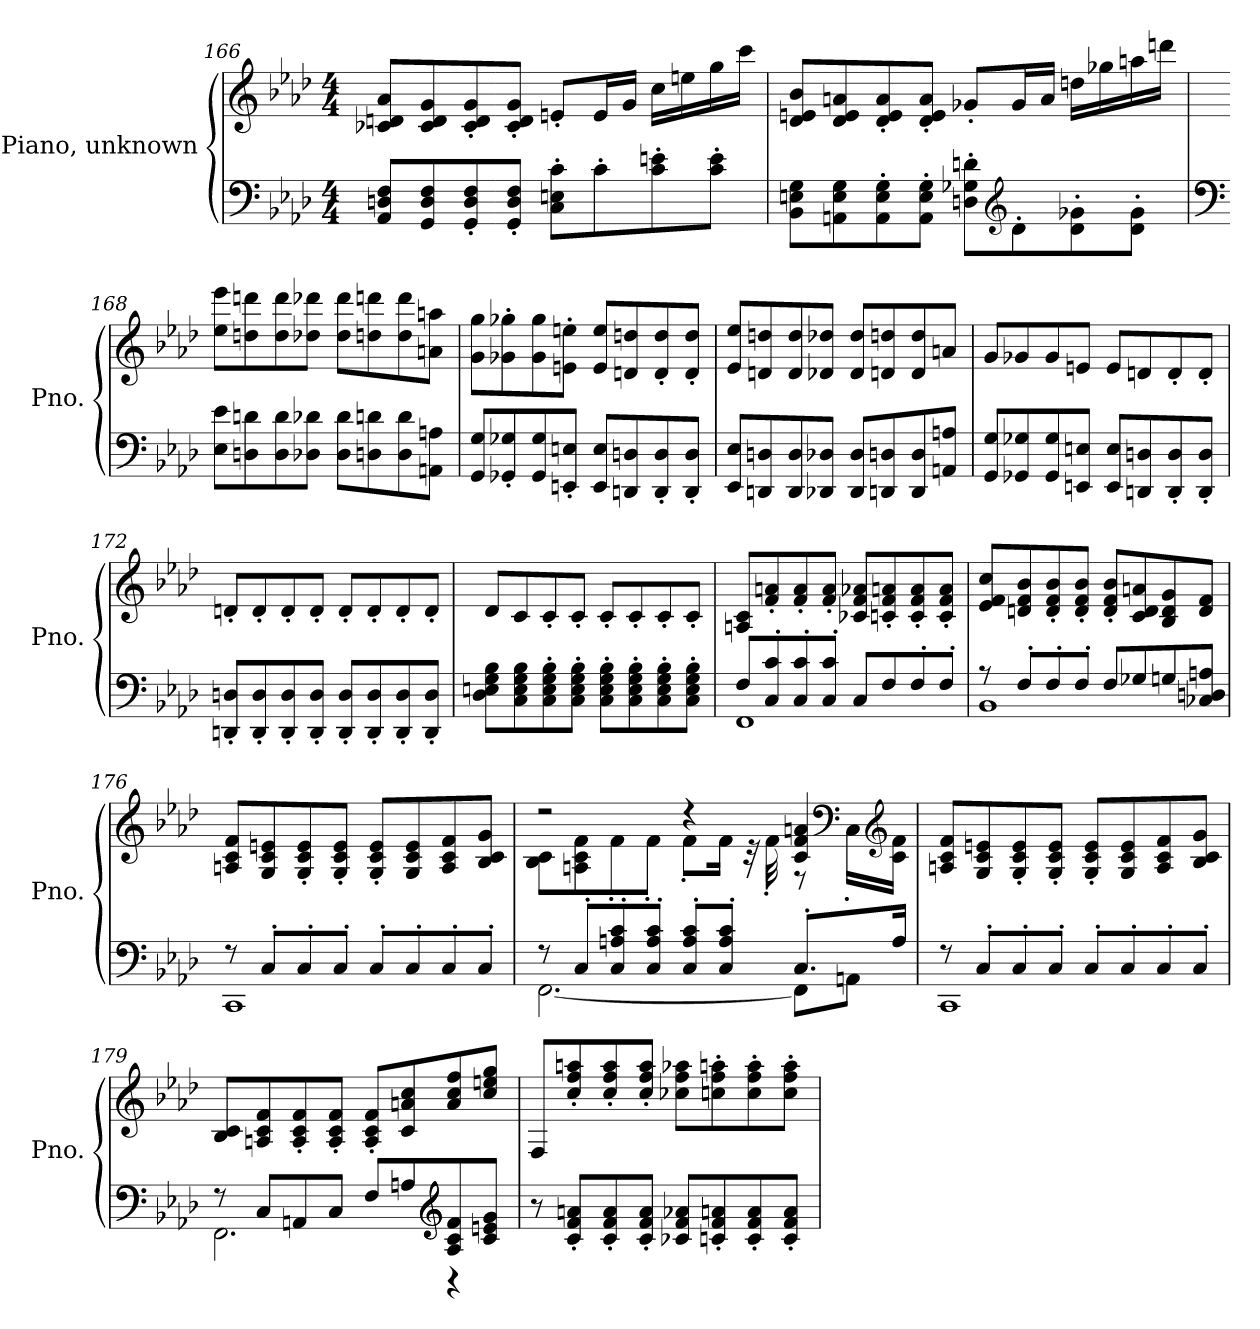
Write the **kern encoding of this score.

**kern	**kern
*part1	*part1
*staff2	*staff1
*I"Piano, unknown	*
*I'Pno.	*
!!LO:LB:g=z
*clefF4	*clefG2
*k[b-e-a-d-]	*k[b-e-a-d-]
*M4/4	*M4/4
=166	=166
8AA-/ 8Dn/ 8F/L	8c-X/ 8dn/ 8a-/L
8GG/ 8D/ 8F/	8c-/ 8d/ 8g/
8GG/' 8D/' 8F/'	8c-/' 8d/' 8g/'
8GG/' 8D/' 8F/'J	8c-/' 8d/' 8g/'J
8C\' 8En\' 8c\'L	8en'/L
8c'\	16e/L
.	16g/JJ
8c\' 8en\'	16cc\LL
.	16een\
8c\' 8e\'J	16gg\
.	16ccc\JJ
=167	=167
8BB-\ 8En\ 8G\L	8d-/ 8en/ 8b-/L
8AAn\ 8E\ 8G\	8d-/ 8e/ 8an/
8AA\' 8E\' 8G\'	8d-/' 8e/' 8a/'
8AA\' 8E\' 8G\'J	8d-/' 8e/' 8a/'J
8Dn\' 8G-X\' 8dn\'L	8g-X'/L
*clefG2	*
8d'\	16g-/L
.	16a/JJ
8d\' 8g-X\'	16ddn\LL
.	16gg-X\
8d\' 8g-\'J	16aan\
.	16dddn\JJ
!!LO:LB:g=z
=168	=168
*clefF4	*
8E-\ 8e-\L	8ee-\ 8eee-\L
8Dn\ 8dn\	8ddn\ 8dddn\
8D\ 8d\	8dd\ 8ddd\
8D-X\ 8d-X\J	8dd-X\ 8ddd-X\J
8D-\ 8d-\L	8dd-\ 8ddd-\L
8Dn\ 8dn\	8ddn\ 8dddn\
8D\ 8d\	8dd\ 8ddd\
8AAn\ 8An\J	8an\ 8aan\J
=169	=169
8GG/ 8G/L	8g\ 8gg\L
8GG-X/' 8G-X/'	8g-X\' 8gg-X\'
8GG-/ 8G-/	8g-\ 8gg-\
8EEn/' 8En/'J	8en\' 8een\'J
8EE/ 8E/L	8e/ 8ee/L
8DDn/ 8Dn/	8dn/ 8ddn/
8DD/' 8D/'	8d/' 8dd/'
8DD/' 8D/'J	8d/' 8dd/'J
=170	=170
8EE-/ 8E-/L	8e-/ 8ee-/L
8DDn/ 8Dn/	8dn/ 8ddn/
8DD/ 8D/	8d/ 8dd/
8DD-X/ 8D-X/J	8d-X/ 8dd-X/J
8DD-/ 8D-/L	8d-/ 8dd-/L
8DDn/ 8Dn/	8dn/ 8ddn/
8DD/ 8D/	8d/ 8dd/
8AAn/ 8An/J	8an/J
!!LO:PB:g=z
=171	=171
8GG/ 8G/L	8g/L
8GG-X/ 8G-X/	8g-X/
8GG-/ 8G-/	8g-/
8EEn/ 8En/J	8en/J
8EE/ 8E/L	8e/L
8DDn/ 8Dn/	8dn/
8DD/' 8D/'	8d'/
8DD/' 8D/'J	8d'/J
=172	=172
8DDn/' 8Dn/'L	8dn'/L
8DD/' 8D/'	8d'/
8DD/' 8D/'	8d'/
8DD/' 8D/'J	8d'/J
8DD/' 8D/'L	8d'/L
8DD/' 8D/'	8d'/
8DD/' 8D/'	8d'/
8DD/' 8D/'J	8d'/J
=173	=173
8D-\ 8En\ 8G\ 8B-\L	8d-/L
8C\ 8E\ 8G\ 8B-\	8c/
8C\' 8E\' 8G\' 8B-\'	8c'/
8C\' 8E\' 8G\' 8B-\'J	8c'/J
8C\' 8E\' 8G\' 8B-\'L	8c'/L
8C\' 8E\' 8G\' 8B-\'	8c'/
8C\' 8E\' 8G\' 8B-\'	8c'/
8C\' 8E\' 8G\' 8B-\'J	8c'/J
!!LO:LB:g=z
=174	=174
*^	*
8F/L	1FF	8An/ 8c/L
8C/' 8c/'	.	8f/' 8an/'
8C/' 8c/'	.	8f/' 8a/'
8C/' 8c/'J	.	8f/' 8a/'J
8C/L	.	8c-X/ 8f/ 8a-X/L
8F/	.	8cn/' 8f/' 8an/'
8F'/	.	8c/' 8f/' 8a/'
8F'/J	.	8c/' 8f/' 8a/'J
=175	=175	=175
8r	1BB-	8e-/ 8f/ 8cc/L
8F'/L	.	8dn/ 8f/ 8b-/
8F'/	.	8d/' 8f/' 8b-/'
8F'/J	.	8d/' 8f/' 8b-/'J
8F/L	.	8d/' 8f/' 8b-/'L
8G-X/	.	8c/ 8d/ 8an/
8Gn/	.	8B-/ 8d/ 8g/
8C-X/ 8Dn/ 8An/J	.	8d/ 8f/J
=176	=176	=176
8r	1CC	8An/ 8c/ 8f/L
8C'/L	.	8G/ 8c/ 8en/
8C'/	.	8G/' 8c/' 8e/'
8C'/J	.	8G/' 8c/' 8e/'J
8C'/L	.	8G/' 8c/' 8e/'L
8C'/	.	8G/ 8c/ 8e/
8C'/	.	8A/ 8c/ 8f/
8C'/J	.	8B-/ 8c/ 8g/J
!!LO:LB:g=z
=177	=177	=177
*	*	*^
8r	[2.FF\	2r	8B-\ 8c\L
8C'/L	.	.	8An\ 8c\ 8f\
8C/' 8An/' 8c/'	.	.	8f'\
8C/' 8A/' 8c/'J	.	.	8f'\J
8C/' 8A/' 8c/'L	.	4r	8f'\L
8C/' 8A/' 8c/'J	.	.	16f\Jk
.	.	.	32r
.	.	.	32f'\
8.C'/L	8FF\L]	4c/ 4f/ 4an/	8r
*	*	*clefF4	*
.	8AAn\J	.	16C'\LL
*	*	*clefG2	*
16A/Jk	.	.	16c\ 16f\JJ
*	*	*v	*v
=178	=178	=178
8r	1CC	8An/ 8c/ 8f/L
8C'/L	.	8G/ 8c/ 8en/
8C'/	.	8G/' 8c/' 8e/'
8C'/J	.	8G/' 8c/' 8e/'J
8C'/L	.	8G/' 8c/' 8e/'L
8C'/	.	8G/ 8c/ 8e/
8C'/	.	8A/ 8c/ 8f/
8C'/J	.	8B-/ 8c/ 8g/J
!!LO:LB:g=z
=179	=179	=179
8r	2.FF\	8B-/ 8c/L
8C/L	.	8An/ 8c/ 8f/
8AAn/	.	8A/' 8c/' 8f/'
8C/J	.	8A/' 8c/' 8f/'J
8F/L	.	8A/' 8c/' 8f/'L
8An/	.	8c/ 8an/ 8cc/
*clefG2	*	*
8A/ 8c/ 8f/	4r	8a/ 8cc/ 8ff/
8c/ 8en/ 8g/J	.	8cc/ 8een/ 8gg/J
*v	*v	*
=180	=180
8r	8F/L
8c/' 8f/' 8an/'L	8cc/' 8ff/' 8aan/'
8c/' 8f/' 8a/'	8cc/' 8ff/' 8aa/'
8c/' 8f/' 8a/'J	8cc/' 8ff/' 8aa/'J
8c-X/ 8f/ 8a-X/L	8cc-X\ 8ff\ 8aa-X\L
8cn/' 8f/' 8an/'	8ccn\' 8ff\' 8aan\'
8c/' 8f/' 8a/'	8cc\' 8ff\' 8aa\'
8c/' 8f/' 8a/'J	8cc\' 8ff\' 8aa\'J
=	=
*-	*-
